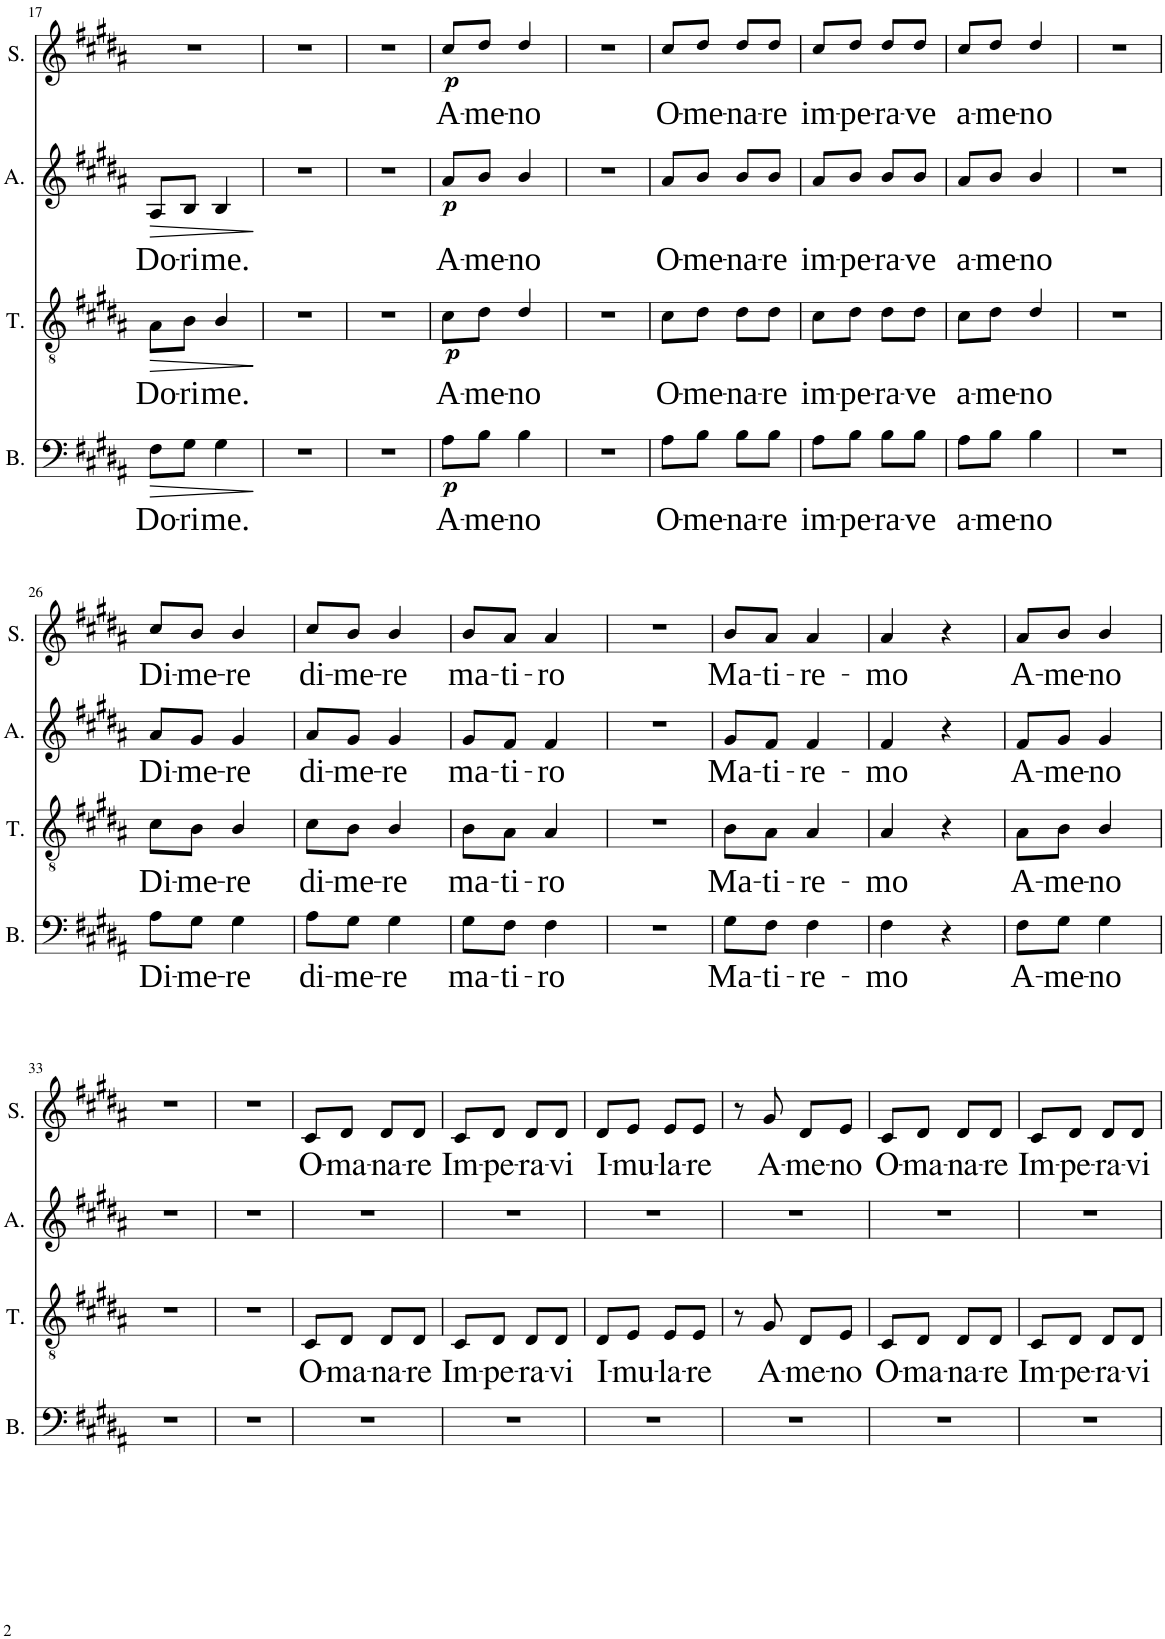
**kern	**text	**dynam	**kern	**text	**dynam	**kern	**text	**dynam	**kern	**text	**dynam
*part4	*part4	*part4	*part3	*part3	*part3	*part2	*part2	*part2	*part1	*part1	*part1
*staff4	*staff4	*staff4	*staff3	*staff3	*staff3	*staff2	*staff2	*staff2	*staff1	*staff1	*staff1
*I"Bass	*	*	*I"Ténor	*	*	*I"Alto	*	*	*I"Soprano	*	*
*I'B.	*	*	*I'T.	*	*	*I'A.	*	*	*I'S.	*	*
!!LO:PB:g=z
*clefF4	*	*	*clefGv2	*	*	*clefG2	*	*	*clefG2	*	*
*k[f#c#g#d#a#]	*	*	*k[f#c#g#d#a#]	*	*	*k[f#c#g#d#a#]	*	*	*k[f#c#g#d#a#]	*	*
*M2/4	*	*	*M2/4	*	*	*M2/4	*	*	*M2/4	*	*
=17	=17	=17	=17	=17	=17	=17	=17	=17	=17	=17	=17
!	!LO:LY:b	!LO:HP:b	!	!LO:LY:b	!LO:HP:b	!	!LO:LY:b	!LO:HP:b	!	!	!
8F#\L	Do-	>	8A#\L	Do-	>	8A#/L	Do-	>	2r	.	.
!	!LO:LY:b	!	!	!LO:LY:b	!	!	!LO:LY:b	!	!	!	!
8G#\J	-ri	.	8B\J	-ri	.	8B/J	-ri	.	.	.	.
!	!LO:LY:b	!	!	!LO:LY:b	!	!	!LO:LY:b	!	!	!	!
4G#\	me.	.	4B/	me.	.	4B/	me.	.	.	.	.
.	.	]	.	.	]	.	.	]	.	.	.
=18	=18	=18	=18	=18	=18	=18	=18	=18	=18	=18	=18
2r	.	.	2r	.	.	2r	.	.	2r	.	.
=19	=19	=19	=19	=19	=19	=19	=19	=19	=19	=19	=19
2r	.	.	2r	.	.	2r	.	.	2r	.	.
=20	=20	=20	=20	=20	=20	=20	=20	=20	=20	=20	=20
!	!LO:LY:b	!LO:DY:b	!	!LO:LY:b	!LO:DY:b	!	!LO:LY:b	!LO:DY:b	!	!LO:LY:b	!LO:DY:b
8A#\L	A-	p	8c#\L	A-	p	8a#/L	A-	p	8cc#/L	A-	p
!	!LO:LY:b	!	!	!LO:LY:b	!	!	!LO:LY:b	!	!	!LO:LY:b	!
8B\J	-me-	.	8d#\J	-me-	.	8b/J	-me-	.	8dd#/J	-me-	.
!	!LO:LY:b	!	!	!LO:LY:b	!	!	!LO:LY:b	!	!	!LO:LY:b	!
4B\	-no	.	4d#/	-no	.	4b/	-no	.	4dd#/	-no	.
=21	=21	=21	=21	=21	=21	=21	=21	=21	=21	=21	=21
2r	.	.	2r	.	.	2r	.	.	2r	.	.
=22	=22	=22	=22	=22	=22	=22	=22	=22	=22	=22	=22
!	!LO:LY:b	!	!	!LO:LY:b	!	!	!LO:LY:b	!	!	!LO:LY:b	!
8A#\L	O-	.	8c#\L	O-	.	8a#/L	O-	.	8cc#/L	O-	.
!	!LO:LY:b	!	!	!LO:LY:b	!	!	!LO:LY:b	!	!	!LO:LY:b	!
8B\J	-me-	.	8d#\J	-me-	.	8b/J	-me-	.	8dd#/J	-me-	.
!	!LO:LY:b	!	!	!LO:LY:b	!	!	!LO:LY:b	!	!	!LO:LY:b	!
8B\L	-na-	.	8d#\L	-na-	.	8b/L	-na-	.	8dd#/L	-na-	.
!	!LO:LY:b	!	!	!LO:LY:b	!	!	!LO:LY:b	!	!	!LO:LY:b	!
8B\J	-re	.	8d#\J	-re	.	8b/J	-re	.	8dd#/J	-re	.
=23	=23	=23	=23	=23	=23	=23	=23	=23	=23	=23	=23
!	!LO:LY:b	!	!	!LO:LY:b	!	!	!LO:LY:b	!	!	!LO:LY:b	!
8A#\L	im-	.	8c#\L	im-	.	8a#/L	im-	.	8cc#/L	im-	.
!	!LO:LY:b	!	!	!LO:LY:b	!	!	!LO:LY:b	!	!	!LO:LY:b	!
8B\J	-pe-	.	8d#\J	-pe-	.	8b/J	-pe-	.	8dd#/J	-pe-	.
!	!LO:LY:b	!	!	!LO:LY:b	!	!	!LO:LY:b	!	!	!LO:LY:b	!
8B\L	-ra-	.	8d#\L	-ra-	.	8b/L	-ra-	.	8dd#/L	-ra-	.
!	!LO:LY:b	!	!	!LO:LY:b	!	!	!LO:LY:b	!	!	!LO:LY:b	!
8B\J	-ve	.	8d#\J	-ve	.	8b/J	-ve	.	8dd#/J	-ve	.
=24	=24	=24	=24	=24	=24	=24	=24	=24	=24	=24	=24
!	!LO:LY:b	!	!	!LO:LY:b	!	!	!LO:LY:b	!	!	!LO:LY:b	!
8A#\L	a-	.	8c#\L	a-	.	8a#/L	a-	.	8cc#/L	a-	.
!	!LO:LY:b	!	!	!LO:LY:b	!	!	!LO:LY:b	!	!	!LO:LY:b	!
8B\J	-me-	.	8d#\J	-me-	.	8b/J	-me-	.	8dd#/J	-me-	.
!	!LO:LY:b	!	!	!LO:LY:b	!	!	!LO:LY:b	!	!	!LO:LY:b	!
4B\	-no	.	4d#/	-no	.	4b/	-no	.	4dd#/	-no	.
=25	=25	=25	=25	=25	=25	=25	=25	=25	=25	=25	=25
2r	.	.	2r	.	.	2r	.	.	2r	.	.
!!LO:LB:g=z
=26	=26	=26	=26	=26	=26	=26	=26	=26	=26	=26	=26
!	!LO:LY:b	!	!	!LO:LY:b	!	!	!LO:LY:b	!	!	!LO:LY:b	!
8A#\L	Di-	.	8c#\L	Di-	.	8a#/L	Di-	.	8cc#/L	Di-	.
!	!LO:LY:b	!	!	!LO:LY:b	!	!	!LO:LY:b	!	!	!LO:LY:b	!
8G#\J	-me-	.	8B\J	-me-	.	8g#/J	-me-	.	8b/J	-me-	.
!	!LO:LY:b	!	!	!LO:LY:b	!	!	!LO:LY:b	!	!	!LO:LY:b	!
4G#\	-re	.	4B/	-re	.	4g#/	-re	.	4b/	-re	.
=27	=27	=27	=27	=27	=27	=27	=27	=27	=27	=27	=27
!	!LO:LY:b	!	!	!LO:LY:b	!	!	!LO:LY:b	!	!	!LO:LY:b	!
8A#\L	di-	.	8c#\L	di-	.	8a#/L	di-	.	8cc#/L	di-	.
!	!LO:LY:b	!	!	!LO:LY:b	!	!	!LO:LY:b	!	!	!LO:LY:b	!
8G#\J	-me-	.	8B\J	-me-	.	8g#/J	-me-	.	8b/J	-me-	.
!	!LO:LY:b	!	!	!LO:LY:b	!	!	!LO:LY:b	!	!	!LO:LY:b	!
4G#\	-re	.	4B/	-re	.	4g#/	-re	.	4b/	-re	.
=28	=28	=28	=28	=28	=28	=28	=28	=28	=28	=28	=28
!	!LO:LY:b	!	!	!LO:LY:b	!	!	!LO:LY:b	!	!	!LO:LY:b	!
8G#\L	ma-	.	8B\L	ma-	.	8g#/L	ma-	.	8b/L	ma-	.
!	!LO:LY:b	!	!	!LO:LY:b	!	!	!LO:LY:b	!	!	!LO:LY:b	!
8F#\J	-ti-	.	8A#\J	-ti-	.	8f#/J	-ti-	.	8a#/J	-ti-	.
!	!LO:LY:b	!	!	!LO:LY:b	!	!	!LO:LY:b	!	!	!LO:LY:b	!
4F#\	-ro	.	4A#/	-ro	.	4f#/	-ro	.	4a#/	-ro	.
=29	=29	=29	=29	=29	=29	=29	=29	=29	=29	=29	=29
2r	.	.	2r	.	.	2r	.	.	2r	.	.
=30	=30	=30	=30	=30	=30	=30	=30	=30	=30	=30	=30
!	!LO:LY:b	!	!	!LO:LY:b	!	!	!LO:LY:b	!	!	!LO:LY:b	!
8G#\L	Ma-	.	8B\L	Ma-	.	8g#/L	Ma-	.	8b/L	Ma-	.
!	!LO:LY:b	!	!	!LO:LY:b	!	!	!LO:LY:b	!	!	!LO:LY:b	!
8F#\J	-ti-	.	8A#\J	-ti-	.	8f#/J	-ti-	.	8a#/J	-ti-	.
!	!LO:LY:b	!	!	!LO:LY:b	!	!	!LO:LY:b	!	!	!LO:LY:b	!
4F#\	-re-	.	4A#/	-re-	.	4f#/	-re-	.	4a#/	-re-	.
=31	=31	=31	=31	=31	=31	=31	=31	=31	=31	=31	=31
!	!LO:LY:b	!	!	!LO:LY:b	!	!	!LO:LY:b	!	!	!LO:LY:b	!
4F#\	-mo	.	4A#/	-mo	.	4f#/	-mo	.	4a#/	-mo	.
4r	.	.	4r	.	.	4r	.	.	4r	.	.
=32	=32	=32	=32	=32	=32	=32	=32	=32	=32	=32	=32
!	!LO:LY:b	!	!	!LO:LY:b	!	!	!LO:LY:b	!	!	!LO:LY:b	!
8F#\L	A-	.	8A#\L	A-	.	8f#/L	A-	.	8a#/L	A-	.
!	!LO:LY:b	!	!	!LO:LY:b	!	!	!LO:LY:b	!	!	!LO:LY:b	!
8G#\J	-me-	.	8B\J	-me-	.	8g#/J	-me-	.	8b/J	-me-	.
!	!LO:LY:b	!	!	!LO:LY:b	!	!	!LO:LY:b	!	!	!LO:LY:b	!
4G#\	-no	.	4B/	-no	.	4g#/	-no	.	4b/	-no	.
!!LO:LB:g=z
=33	=33	=33	=33	=33	=33	=33	=33	=33	=33	=33	=33
2r	.	.	2r	.	.	2r	.	.	2r	.	.
=34	=34	=34	=34	=34	=34	=34	=34	=34	=34	=34	=34
2r	.	.	2r	.	.	2r	.	.	2r	.	.
=35	=35	=35	=35	=35	=35	=35	=35	=35	=35	=35	=35
!	!	!	!	!LO:LY:b	!	!	!	!	!	!LO:LY:b	!
2r	.	.	8C#/L	O-	.	2r	.	.	8c#/L	O-	.
!	!	!	!	!LO:LY:b	!	!	!	!	!	!LO:LY:b	!
.	.	.	8D#/J	-ma-	.	.	.	.	8d#/J	-ma-	.
!	!	!	!	!LO:LY:b	!	!	!	!	!	!LO:LY:b	!
.	.	.	8D#/L	-na-	.	.	.	.	8d#/L	-na-	.
!	!	!	!	!LO:LY:b	!	!	!	!	!	!LO:LY:b	!
.	.	.	8D#/J	-re	.	.	.	.	8d#/J	-re	.
=36	=36	=36	=36	=36	=36	=36	=36	=36	=36	=36	=36
!	!	!	!	!LO:LY:b	!	!	!	!	!	!LO:LY:b	!
2r	.	.	8C#/L	Im-	.	2r	.	.	8c#/L	Im-	.
!	!	!	!	!LO:LY:b	!	!	!	!	!	!LO:LY:b	!
.	.	.	8D#/J	-pe-	.	.	.	.	8d#/J	-pe-	.
!	!	!	!	!LO:LY:b	!	!	!	!	!	!LO:LY:b	!
.	.	.	8D#/L	-ra-	.	.	.	.	8d#/L	-ra-	.
!	!	!	!	!LO:LY:b	!	!	!	!	!	!LO:LY:b	!
.	.	.	8D#/J	-vi	.	.	.	.	8d#/J	-vi	.
=37	=37	=37	=37	=37	=37	=37	=37	=37	=37	=37	=37
!	!	!	!	!LO:LY:b	!	!	!	!	!	!LO:LY:b	!
2r	.	.	8D#/L	I-	.	2r	.	.	8d#/L	I-	.
!	!	!	!	!LO:LY:b	!	!	!	!	!	!LO:LY:b	!
.	.	.	8E/J	-mu-	.	.	.	.	8e/J	-mu-	.
!	!	!	!	!LO:LY:b	!	!	!	!	!	!LO:LY:b	!
.	.	.	8E/L	-la-	.	.	.	.	8e/L	-la-	.
!	!	!	!	!LO:LY:b	!	!	!	!	!	!LO:LY:b	!
.	.	.	8E/J	-re	.	.	.	.	8e/J	-re	.
=38	=38	=38	=38	=38	=38	=38	=38	=38	=38	=38	=38
2r	.	.	8r	.	.	2r	.	.	8r	.	.
!	!	!	!	!LO:LY:b	!	!	!	!	!	!LO:LY:b	!
.	.	.	8G#/	A-	.	.	.	.	8g#/	A-	.
!	!	!	!	!LO:LY:b	!	!	!	!	!	!LO:LY:b	!
.	.	.	8D#/L	-me-	.	.	.	.	8d#/L	-me-	.
!	!	!	!	!LO:LY:b	!	!	!	!	!	!LO:LY:b	!
.	.	.	8E/J	-no	.	.	.	.	8e/J	-no	.
=39	=39	=39	=39	=39	=39	=39	=39	=39	=39	=39	=39
!	!	!	!	!LO:LY:b	!	!	!	!	!	!LO:LY:b	!
2r	.	.	8C#/L	O-	.	2r	.	.	8c#/L	O-	.
!	!	!	!	!LO:LY:b	!	!	!	!	!	!LO:LY:b	!
.	.	.	8D#/J	-ma-	.	.	.	.	8d#/J	-ma-	.
!	!	!	!	!LO:LY:b	!	!	!	!	!	!LO:LY:b	!
.	.	.	8D#/L	-na-	.	.	.	.	8d#/L	-na-	.
!	!	!	!	!LO:LY:b	!	!	!	!	!	!LO:LY:b	!
.	.	.	8D#/J	-re	.	.	.	.	8d#/J	-re	.
=40	=40	=40	=40	=40	=40	=40	=40	=40	=40	=40	=40
!	!	!	!	!LO:LY:b	!	!	!	!	!	!LO:LY:b	!
2r	.	.	8C#/L	Im-	.	2r	.	.	8c#/L	Im-	.
!	!	!	!	!LO:LY:b	!	!	!	!	!	!LO:LY:b	!
.	.	.	8D#/J	-pe-	.	.	.	.	8d#/J	-pe-	.
!	!	!	!	!LO:LY:b	!	!	!	!	!	!LO:LY:b	!
.	.	.	8D#/L	-ra-	.	.	.	.	8d#/L	-ra-	.
!	!	!	!	!LO:LY:b	!	!	!	!	!	!LO:LY:b	!
.	.	.	8D#/J	-vi	.	.	.	.	8d#/J	-vi	.
=	=	=	=	=	=	=	=	=	=	=	=
*-	*-	*-	*-	*-	*-	*-	*-	*-	*-	*-	*-
